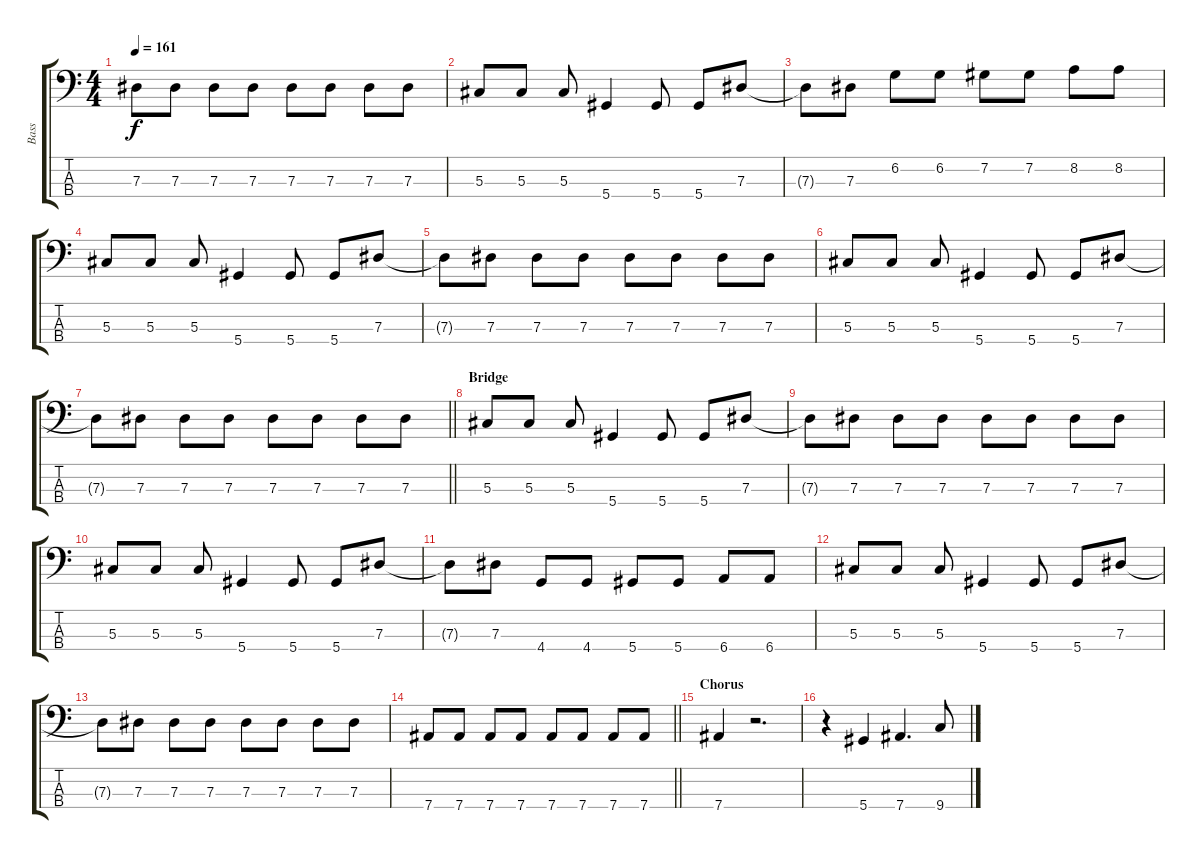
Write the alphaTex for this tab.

\track ("Bass" "Bass") {instrument electricbasspick}
\staff {score tabs}
\tuning (Gb2 Db2 Ab1 Eb1) {hide}
\ts (4 4)
\tempo 161
\clef f4
\ks c
7.3{t}.8{dy f} 7.3.8 7.3.8 7.3.8 7.3.8 7.3.8 7.3.8 7.3.8 |
5.3.8 5.3.8 5.3.8 5.4.4 5.4.8 5.4.8 7.3.8 |
7.3{t}.8 7.3.8 6.2.8 6.2.8 7.2.8 7.2.8 8.2.8 8.2.8 |
5.3.8 5.3.8 5.3.8 5.4.4 5.4.8 5.4.8 7.3.8 |
7.3{t}.8 7.3.8 7.3.8 7.3.8 7.3.8 7.3.8 7.3.8 7.3.8 |
5.3.8 5.3.8 5.3.8 5.4.4 5.4.8 5.4.8 7.3.8 |
\barLineRight lightlight
7.3{t}.8 7.3.8 7.3.8 7.3.8 7.3.8 7.3.8 7.3.8 7.3.8 |
\section ("" "Bridge")
5.3.8 5.3.8 5.3.8 5.4.4 5.4.8 5.4.8 7.3.8 |
7.3{t}.8 7.3.8 7.3.8 7.3.8 7.3.8 7.3.8 7.3.8 7.3.8 |
5.3.8 5.3.8 5.3.8 5.4.4 5.4.8 5.4.8 7.3.8 |
7.3{t}.8 7.3.8 4.4.8 4.4.8 5.4.8 5.4.8 6.4.8 6.4.8 |
5.3.8 5.3.8 5.3.8 5.4.4 5.4.8 5.4.8 7.3.8 |
7.3{t}.8 7.3.8 7.3.8 7.3.8 7.3.8 7.3.8 7.3.8 7.3.8 |
\barLineRight lightlight
7.4.8 7.4.8 7.4.8 7.4.8 7.4.8 7.4.8 7.4.8 7.4.8 |
\section ("" "Chorus")
7.4.4 r.2{d} |
r.4 5.4.4 7.4.4{d} 9.4.8
